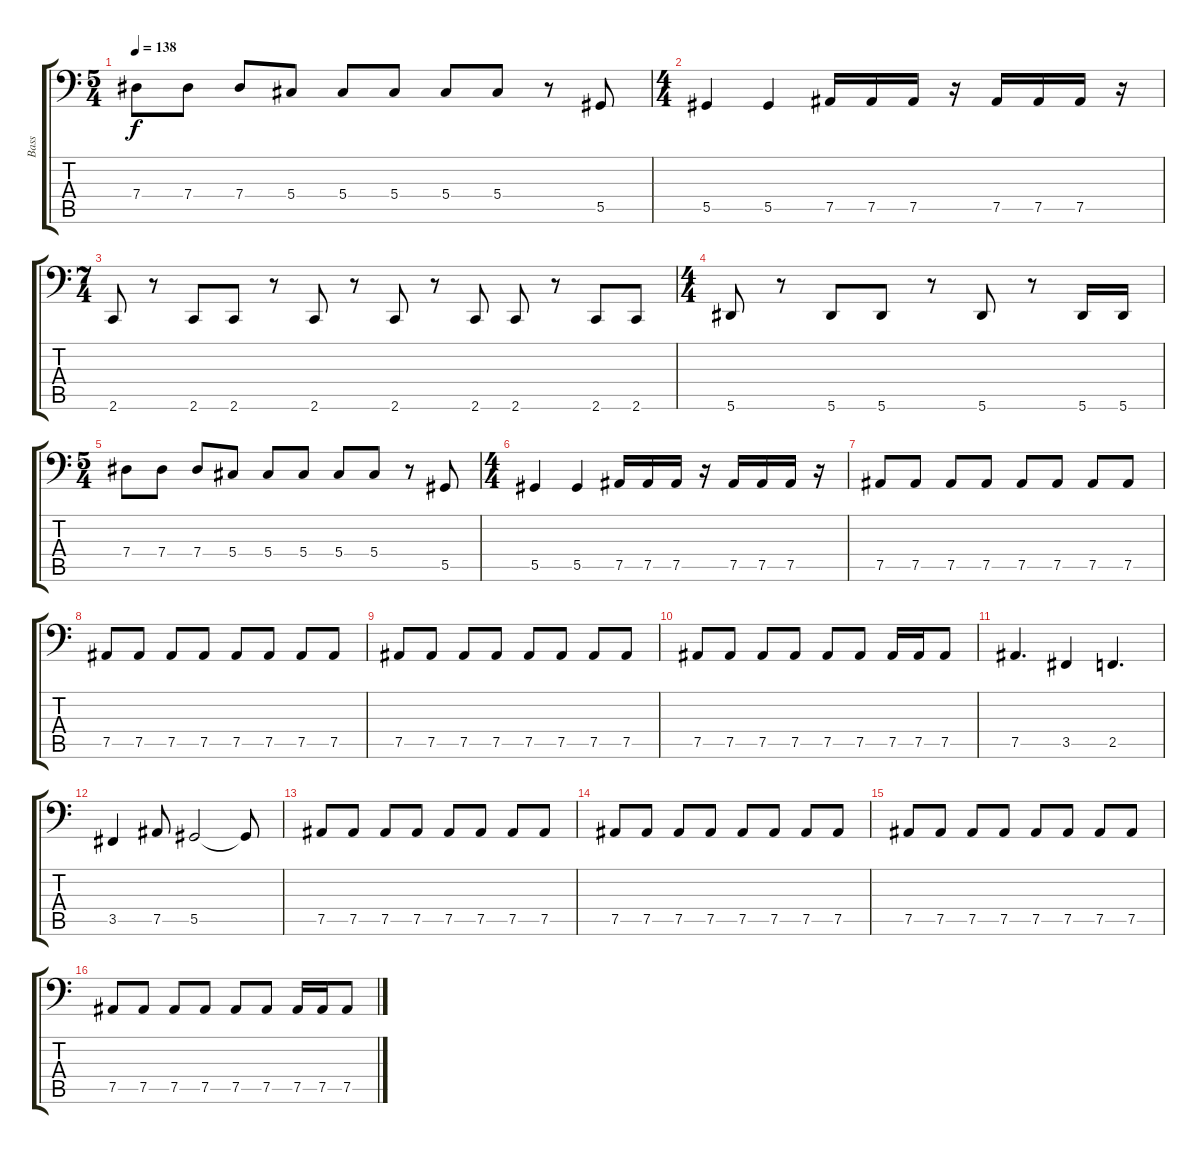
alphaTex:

\track ("Bass" "Bass") {instrument electricbassfinger}
\staff {score tabs}
\tuning (B2 Gb2 Db2 Ab1 Eb1 Bb0) {hide}
\ts (5 4)
\tempo 138
\clef f4
\ks c
7.4.8{dy f} 7.4.8 7.4.8 5.4.8 5.4.8 5.4.8 5.4.8 5.4.8 r.8 5.5.8 |
\ts (4 4)
5.5.4 5.5.4 7.5.16 7.5.16 7.5.16 r.16 7.5.16 7.5.16 7.5.16 r.16 |
\ts (7 4)
2.6.8 r.8 2.6.8 2.6.8 r.8 2.6.8 r.8 2.6.8 r.8 2.6.8 2.6.8 r.8 2.6.8 2.6.8 |
\ts (4 4)
5.6.8 r.8 5.6.8 5.6.8 r.8 5.6.8 r.8 5.6.16 5.6.16 |
\ts (5 4)
7.4.8 7.4.8 7.4.8 5.4.8 5.4.8 5.4.8 5.4.8 5.4.8 r.8 5.5.8 |
\ts (4 4)
5.5.4 5.5.4 7.5.16 7.5.16 7.5.16 r.16 7.5.16 7.5.16 7.5.16 r.16 |
7.5.8 7.5.8 7.5.8 7.5.8 7.5.8 7.5.8 7.5.8 7.5.8 |
7.5.8 7.5.8 7.5.8 7.5.8 7.5.8 7.5.8 7.5.8 7.5.8 |
7.5.8 7.5.8 7.5.8 7.5.8 7.5.8 7.5.8 7.5.8 7.5.8 |
7.5.8 7.5.8 7.5.8 7.5.8 7.5.8 7.5.8 7.5.16 7.5.16 7.5.8 |
7.5.4{d} 3.5.4 2.5.4{d} |
3.5.4 7.5.8 5.5.2 5.5{t}.8 |
7.5.8 7.5.8 7.5.8 7.5.8 7.5.8 7.5.8 7.5.8 7.5.8 |
7.5.8 7.5.8 7.5.8 7.5.8 7.5.8 7.5.8 7.5.8 7.5.8 |
7.5.8 7.5.8 7.5.8 7.5.8 7.5.8 7.5.8 7.5.8 7.5.8 |
7.5.8 7.5.8 7.5.8 7.5.8 7.5.8 7.5.8 7.5.16 7.5.16 7.5.8
